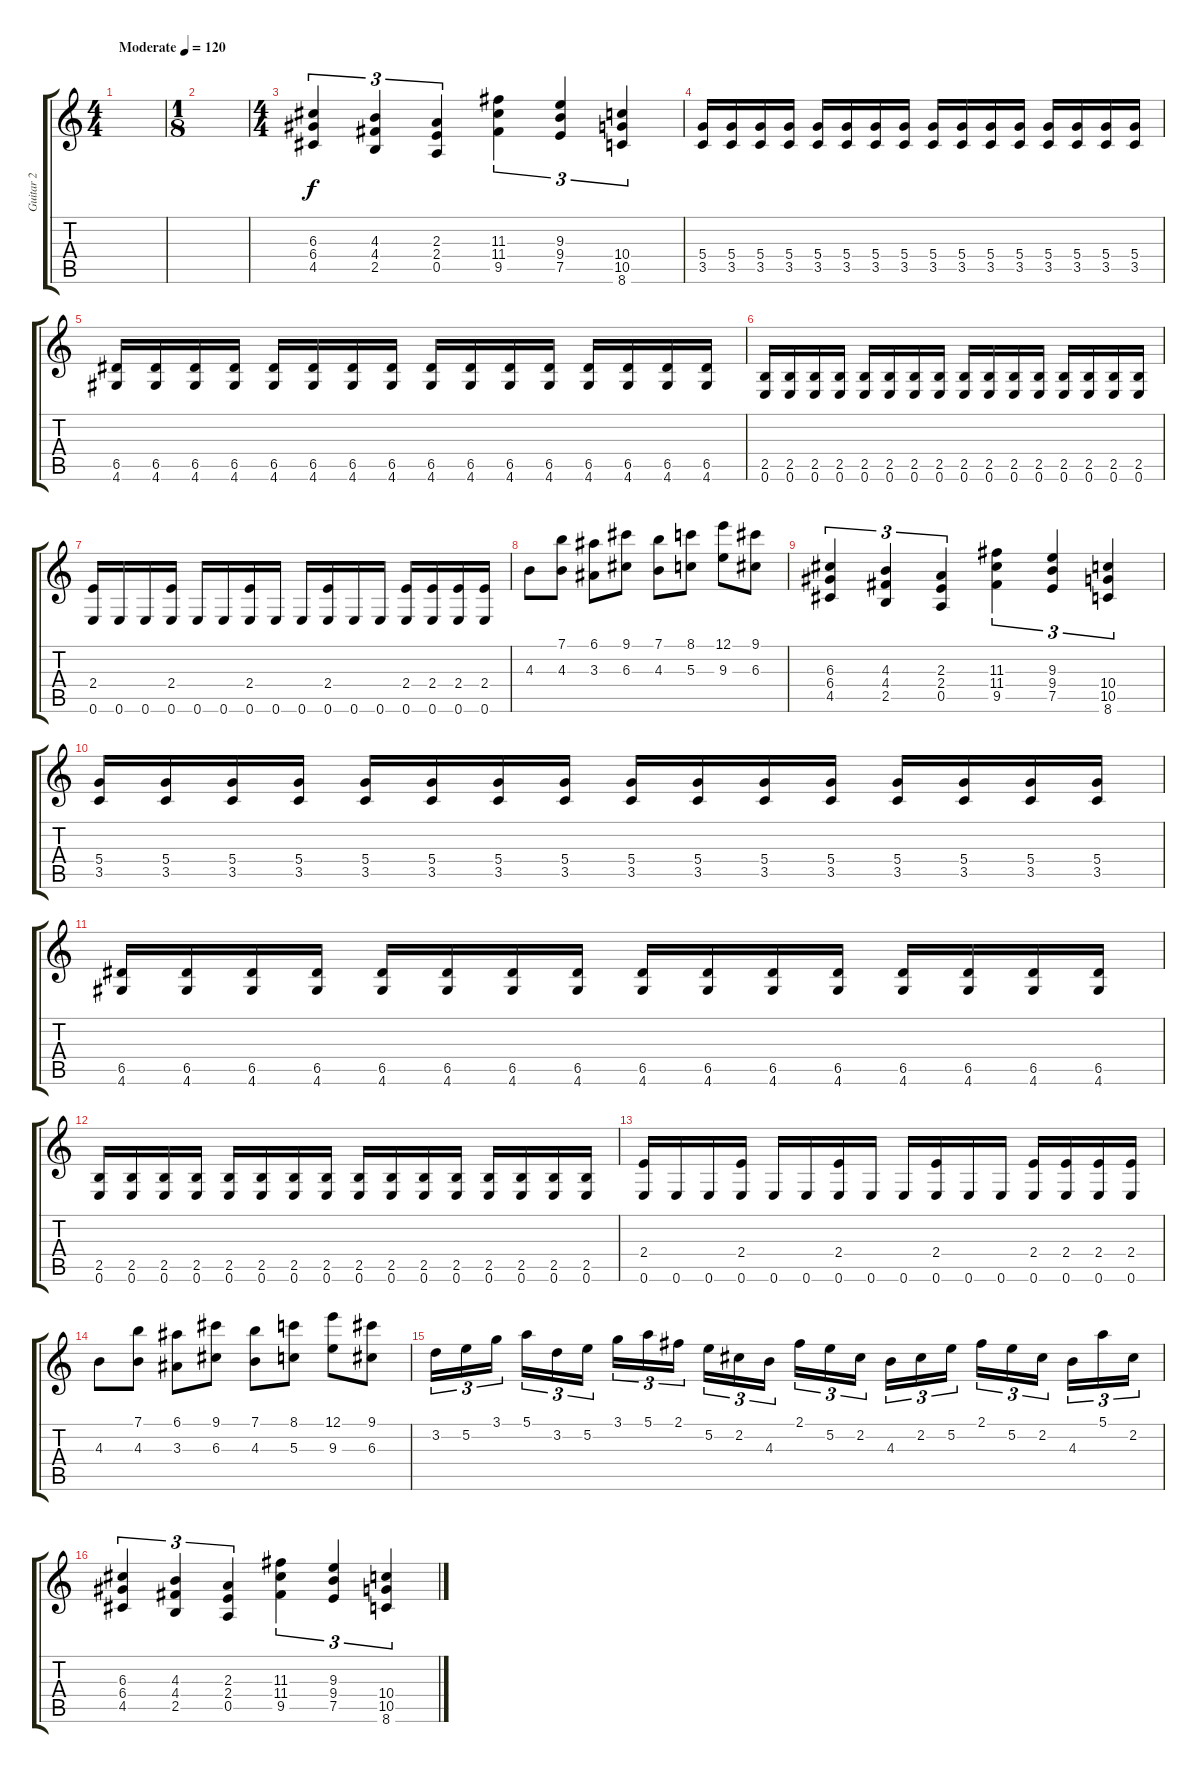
\track ("Guitar 2" "Guitar 2") {instrument distortionguitar}
\staff {score tabs}
\tuning (E4 B3 G3 D3 A2 E2) {hide}
\ts (4 4)
\tempo (120 "Moderate")
\clef g2
\ks c
|
\ts (1 8)
|
\ts (4 4)
(6.3 6.4 4.5).4{tu (3 2)} (4.3 4.4 2.5).4{tu (3 2)} (2.3 2.4 0.5).4{tu (3 2)} (11.3 11.4 9.5).4{tu (3 2)} (9.3 9.4 7.5).4{tu (3 2)} (10.4 10.5 8.6).4{tu (3 2)} |
(5.4 3.5).16 (5.4 3.5).16 (5.4 3.5).16 (5.4 3.5).16 (5.4 3.5).16 (5.4 3.5).16 (5.4 3.5).16 (5.4 3.5).16 (5.4 3.5).16 (5.4 3.5).16 (5.4 3.5).16 (5.4 3.5).16 (5.4 3.5).16 (5.4 3.5).16 (5.4 3.5).16 (5.4 3.5).16 |
(6.5 4.6).16 (6.5 4.6).16 (6.5 4.6).16 (6.5 4.6).16 (6.5 4.6).16 (6.5 4.6).16 (6.5 4.6).16 (6.5 4.6).16 (6.5 4.6).16 (6.5 4.6).16 (6.5 4.6).16 (6.5 4.6).16 (6.5 4.6).16 (6.5 4.6).16 (6.5 4.6).16 (6.5 4.6).16 |
(2.5 0.6).16 (2.5 0.6).16 (2.5 0.6).16 (2.5 0.6).16 (2.5 0.6).16 (2.5 0.6).16 (2.5 0.6).16 (2.5 0.6).16 (2.5 0.6).16 (2.5 0.6).16 (2.5 0.6).16 (2.5 0.6).16 (2.5 0.6).16 (2.5 0.6).16 (2.5 0.6).16 (2.5 0.6).16 |
(2.4 0.6).16 0.6.16 0.6.16 (2.4 0.6).16 0.6.16 0.6.16 (2.4 0.6).16 0.6.16 0.6.16 (2.4 0.6).16 0.6.16 0.6.16 (2.4 0.6).16 (2.4 0.6).16 (2.4 0.6).16 (2.4 0.6).16 |
4.3.8 (7.1 4.3).8 (6.1 3.3).8 (9.1 6.3).8 (7.1 4.3).8 (8.1 5.3).8 (12.1 9.3).8 (9.1 6.3).8 |
(6.3 6.4 4.5).4{tu (3 2)} (4.3 4.4 2.5).4{tu (3 2)} (2.3 2.4 0.5).4{tu (3 2)} (11.3 11.4 9.5).4{tu (3 2)} (9.3 9.4 7.5).4{tu (3 2)} (10.4 10.5 8.6).4{tu (3 2)} |
(5.4 3.5).16 (5.4 3.5).16 (5.4 3.5).16 (5.4 3.5).16 (5.4 3.5).16 (5.4 3.5).16 (5.4 3.5).16 (5.4 3.5).16 (5.4 3.5).16 (5.4 3.5).16 (5.4 3.5).16 (5.4 3.5).16 (5.4 3.5).16 (5.4 3.5).16 (5.4 3.5).16 (5.4 3.5).16 |
(6.5 4.6).16 (6.5 4.6).16 (6.5 4.6).16 (6.5 4.6).16 (6.5 4.6).16 (6.5 4.6).16 (6.5 4.6).16 (6.5 4.6).16 (6.5 4.6).16 (6.5 4.6).16 (6.5 4.6).16 (6.5 4.6).16 (6.5 4.6).16 (6.5 4.6).16 (6.5 4.6).16 (6.5 4.6).16 |
(2.5 0.6).16 (2.5 0.6).16 (2.5 0.6).16 (2.5 0.6).16 (2.5 0.6).16 (2.5 0.6).16 (2.5 0.6).16 (2.5 0.6).16 (2.5 0.6).16 (2.5 0.6).16 (2.5 0.6).16 (2.5 0.6).16 (2.5 0.6).16 (2.5 0.6).16 (2.5 0.6).16 (2.5 0.6).16 |
(2.4 0.6).16 0.6.16 0.6.16 (2.4 0.6).16 0.6.16 0.6.16 (2.4 0.6).16 0.6.16 0.6.16 (2.4 0.6).16 0.6.16 0.6.16 (2.4 0.6).16 (2.4 0.6).16 (2.4 0.6).16 (2.4 0.6).16 |
4.3.8 (7.1 4.3).8 (6.1 3.3).8 (9.1 6.3).8 (7.1 4.3).8 (8.1 5.3).8 (12.1 9.3).8 (9.1 6.3).8 |
3.2.16{tu (3 2)} 5.2.16{tu (3 2)} 3.1.16{tu (3 2) beam splitsecondary} 5.1.16{tu (3 2)} 3.2.16{tu (3 2)} 5.2.16{tu (3 2)} 3.1.16{tu (3 2)} 5.1.16{tu (3 2)} 2.1.16{tu (3 2) beam splitsecondary} 5.2.16{tu (3 2)} 2.2.16{tu (3 2)} 4.3.16{tu (3 2)} 2.1.16{tu (3 2)} 5.2.16{tu (3 2)} 2.2.16{tu (3 2) beam splitsecondary} 4.3.16{tu (3 2)} 2.2.16{tu (3 2)} 5.2.16{tu (3 2)} 2.1.16{tu (3 2)} 5.2.16{tu (3 2)} 2.2.16{tu (3 2) beam splitsecondary} 4.3.16{tu (3 2)} 5.1.16{tu (3 2)} 2.2.16{tu (3 2)} |
(6.3 6.4 4.5).4{tu (3 2)} (4.3 4.4 2.5).4{tu (3 2)} (2.3 2.4 0.5).4{tu (3 2)} (11.3 11.4 9.5).4{tu (3 2)} (9.3 9.4 7.5).4{tu (3 2)} (10.4 10.5 8.6).4{tu (3 2)}
